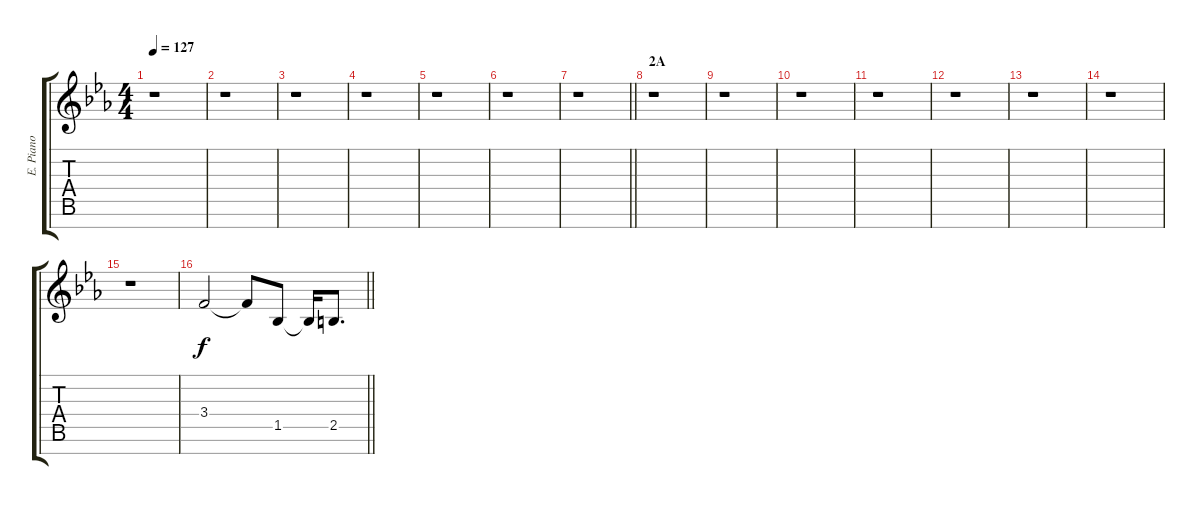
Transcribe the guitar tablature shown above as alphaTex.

\track ("E. Piano" "E. Piano") {instrument electricpiano1}
\staff {score tabs}
\tuning (E5 B4 G4 D4 A3 E3 B2) {hide}
\ts (4 4)
\tempo 127
\clef g2
\ks eb
r.1{dy f} |
r.1 |
r.1 |
r.1 |
r.1 |
r.1 |
\barLineRight lightlight
r.1 |
\section ("" "2A")
r.1 |
r.1 |
r.1 |
r.1 |
r.1 |
r.1 |
r.1 |
r.1 |
\barLineRight lightlight
3.4.2 3.4{t}.8 1.5.8 1.5{t}.16 2.5.8{d}
